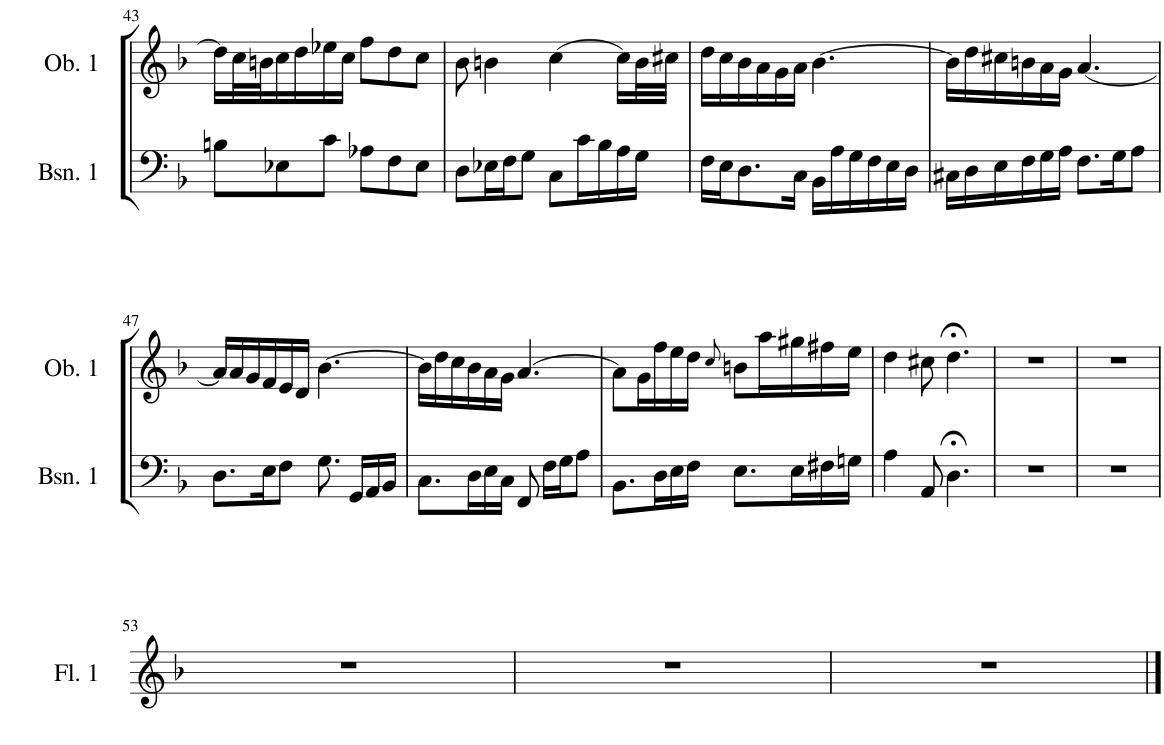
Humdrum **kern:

**kern	**kern
*part2	*part1
*staff2	*staff1
*I"Bassoon 1	*I"Oboe 1
*I'Bsn. 1	*I'Ob. 1
!!LO:PB:g=z
*clefF4	*clefG2
*k[b-]	*k[b-]
*M6/8	*M6/8
=43	=43
8Bn\L	16dd\LL]
.	32cc\L
.	32bn\J
8E-X\	16cc\
.	16dd\
8c\J	16ee-X\
.	16cc\JJ
8A-X\L	8ff\L
8F\	8dd\
8E-\J	8cc\J
=44	=44
8D\L	8b-\
16E-X\L	4bn\
16F\J	.
8G\J	.
8C\L	[4cc\
16c\L	.
16B-\	.
16A\	16cc\LL]
16G\JJ	32b\L
.	32cc#X\JJJ
=45	=45
16F\LL	16dd\LL
16E\J	16cc\
8.D\	16b-\
.	16a\
.	16g\
16C\Jk	16a\JJ
16BB-\LL	[4.b-\
16A\	.
16G\	.
16F\	.
16E\	.
16D\JJ	.
=46	=46
16C#X\LL	16b-\LL]
16D\	16dd\
16E\	16cc#X\
16F\	16bn\
16G\	16a\
16A\JJ	16g\JJ
8.F\L	[4.a/
16G\K	.
8A\J	.
!!LO:LB:g=z
=47	=47
8.D\L	16a/LL]
.	16a/
.	16g/
16E\K	16f/
8F\J	16e/
.	16d/JJ
8.G\	[4.b-\
16GG/LL	.
16AA/	.
16BB-/JJ	.
=48	=48
8.C\L	16b-\LL]
.	16dd\
.	16cc\
16D\L	16b-\
16E\	16a\
16C\JJ	16g\JJ
8FF/	[4.a/
16F\LL	.
16G\J	.
8A\J	.
=49	=49
8.BB-\L	8a\L]
.	16g\L
16D\L	16ff\
16E\	16ee\
16F\JJ	16dd\JJ
.	8qcc/
8.E\L	8bn\L
.	16aa\L
16E\L	16gg#X\
16F#X\	16ff#X\
16Gn\JJ	16ee\JJ
=50	=50
4A\	4dd\
8AA/	8cc#X\
4.D;<\	4.dd;<\
=51	=51
2.r	2.r
=52	=52
2.r	2.r
!!LO:LB:g=z
=53	=53
2.r	2.r
=54	=54
2.r	2.r
=55	=55
2.r	2.r
==	==
*-	*-
